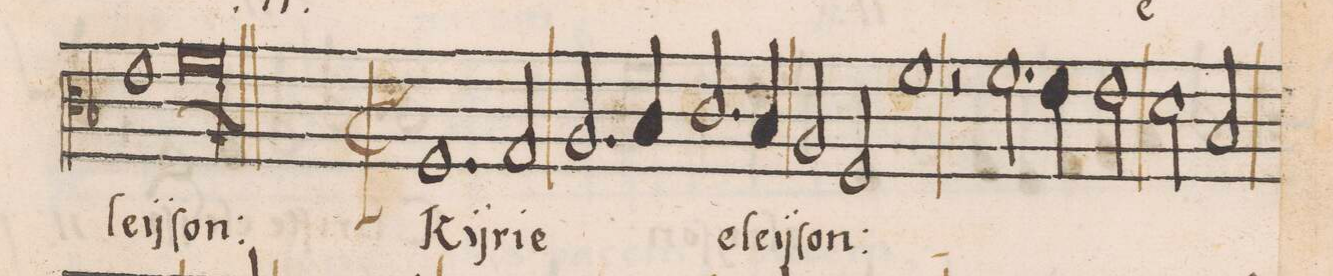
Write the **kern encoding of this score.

**kern	**text
*I"CANTVS	*
*clefC3	*
*k[b-]	*
*met(C|)	*
*M2/1	*
1e	-leÿ-
1f;<l	-ſon:
=41||	=41||
*M2/1	*
*met(C|)	*
1.F	Kÿ-
2G/	-ri-
=42-	=42-
2.A/	-e
4B-/	.
2.c/	e-
4B-/	.
=43-	=43-
2A/	-leÿ-
2F/	-ſon:
1f	.
=44-	=44-
2r	.
2.f\	.
4e\	.
2e\	.
=45-	=45-
2d\	.
2B-/	.
*-	*-
